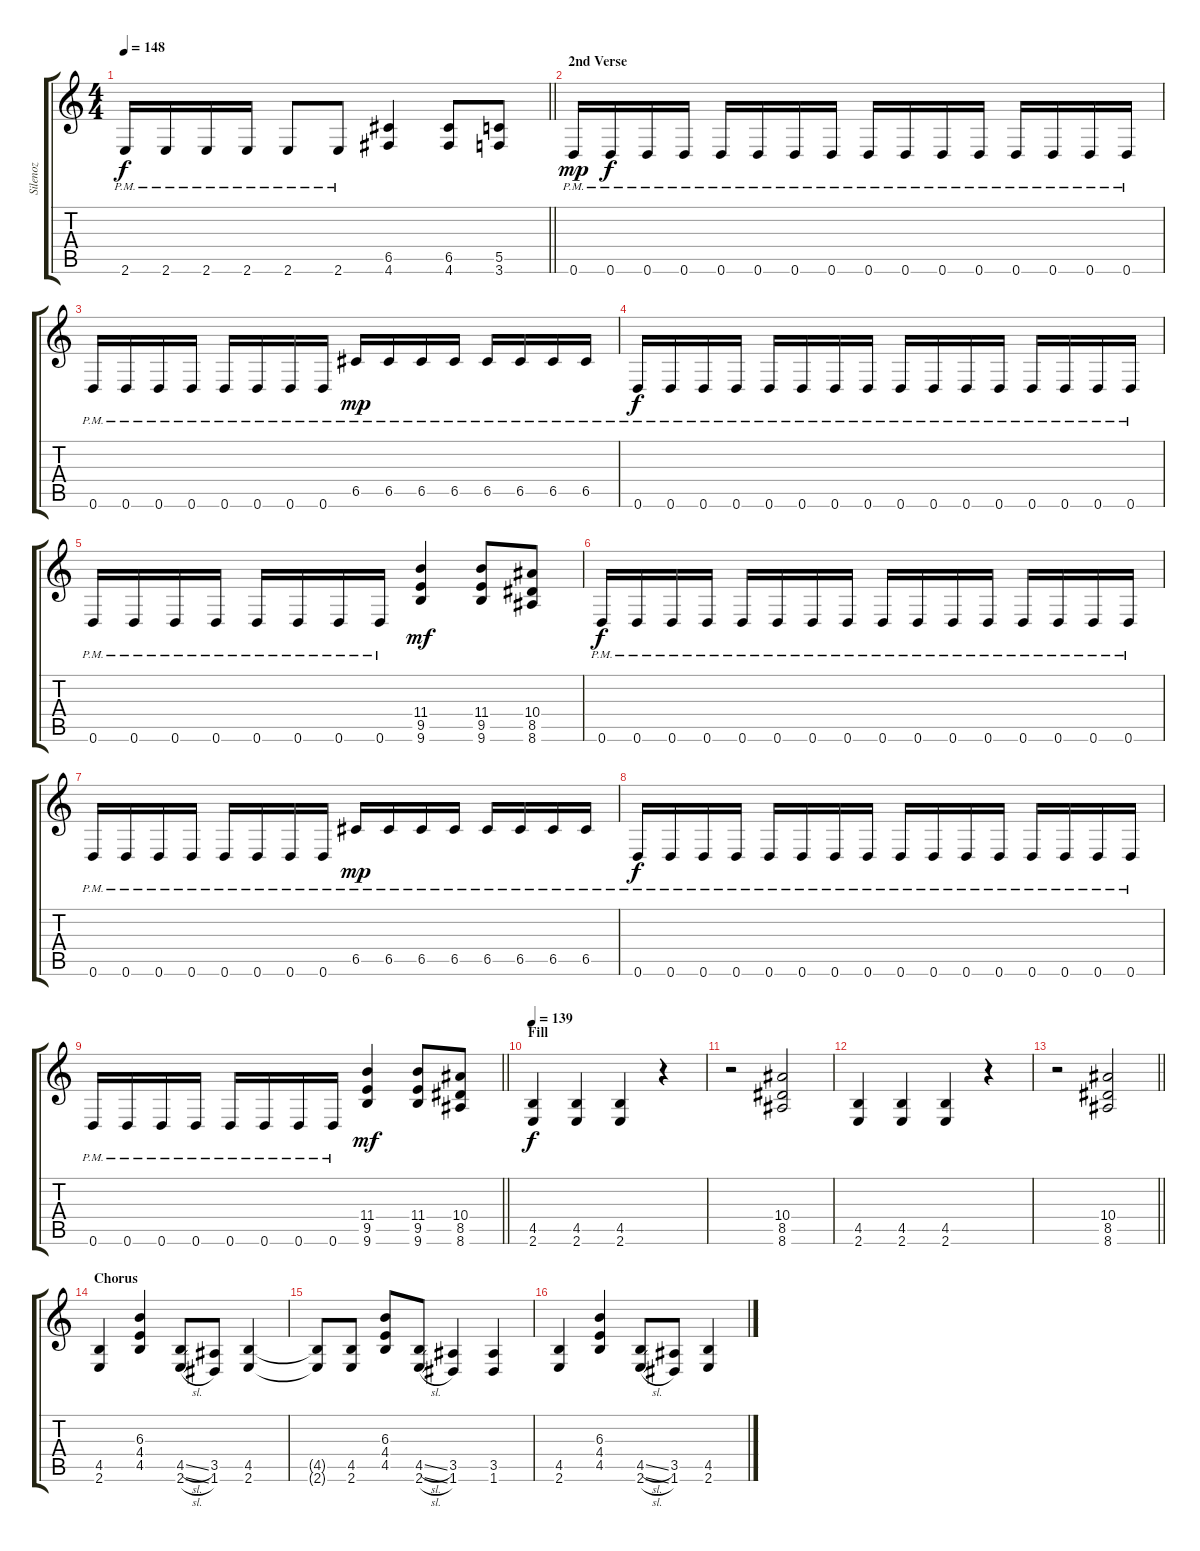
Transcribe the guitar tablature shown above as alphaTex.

\track ("Silenoz" "Silenoz") {instrument distortionguitar}
\staff {score tabs}
\tuning (D4 A3 F3 C3 G2 D2) {hide}
\ts (4 4)
\tempo 148
\clef g2
\barLineRight lightlight
\ks c
2.6{pm}.16{dy f} 2.6{pm}.16 2.6{pm}.16 2.6{pm}.16 2.6{pm}.8 2.6{pm}.8 (6.5 4.6).4 (6.5 4.6).8 (5.5 3.6).8 |
\section ("" "2nd Verse")
0.6{pm}.16{dy mp} 0.6{pm}.16{dy f} 0.6{pm}.16 0.6{pm}.16 0.6{pm}.16 0.6{pm}.16 0.6{pm}.16 0.6{pm}.16 0.6{pm}.16 0.6{pm}.16 0.6{pm}.16 0.6{pm}.16 0.6{pm}.16 0.6{pm}.16 0.6{pm}.16 0.6{pm}.16 |
0.6{pm}.16 0.6{pm}.16 0.6{pm}.16 0.6{pm}.16 0.6{pm}.16 0.6{pm}.16 0.6{pm}.16 0.6{pm}.16 6.5{pm}.16{dy mp} 6.5{pm}.16 6.5{pm}.16 6.5{pm}.16 6.5{pm}.16 6.5{pm}.16 6.5{pm}.16 6.5{pm}.16 |
0.6{pm}.16{dy f} 0.6{pm}.16 0.6{pm}.16 0.6{pm}.16 0.6{pm}.16 0.6{pm}.16 0.6{pm}.16 0.6{pm}.16 0.6{pm}.16 0.6{pm}.16 0.6{pm}.16 0.6{pm}.16 0.6{pm}.16 0.6{pm}.16 0.6{pm}.16 0.6{pm}.16 |
0.6{pm}.16 0.6{pm}.16 0.6{pm}.16 0.6{pm}.16 0.6{pm}.16 0.6{pm}.16 0.6{pm}.16 0.6{pm}.16 (11.4 9.5 9.6).4{dy mf} (11.4 9.5 9.6).8 (10.4 8.5 8.6).8 |
0.6{pm}.16{dy f} 0.6{pm}.16 0.6{pm}.16 0.6{pm}.16 0.6{pm}.16 0.6{pm}.16 0.6{pm}.16 0.6{pm}.16 0.6{pm}.16 0.6{pm}.16 0.6{pm}.16 0.6{pm}.16 0.6{pm}.16 0.6{pm}.16 0.6{pm}.16 0.6{pm}.16 |
0.6{pm}.16 0.6{pm}.16 0.6{pm}.16 0.6{pm}.16 0.6{pm}.16 0.6{pm}.16 0.6{pm}.16 0.6{pm}.16 6.5{pm}.16{dy mp} 6.5{pm}.16 6.5{pm}.16 6.5{pm}.16 6.5{pm}.16 6.5{pm}.16 6.5{pm}.16 6.5{pm}.16 |
0.6{pm}.16{dy f} 0.6{pm}.16 0.6{pm}.16 0.6{pm}.16 0.6{pm}.16 0.6{pm}.16 0.6{pm}.16 0.6{pm}.16 0.6{pm}.16 0.6{pm}.16 0.6{pm}.16 0.6{pm}.16 0.6{pm}.16 0.6{pm}.16 0.6{pm}.16 0.6{pm}.16 |
\barLineRight lightlight
0.6{pm}.16 0.6{pm}.16 0.6{pm}.16 0.6{pm}.16 0.6{pm}.16 0.6{pm}.16 0.6{pm}.16 0.6{pm}.16 (11.4 9.5 9.6).4{dy mf} (11.4 9.5 9.6).8 (10.4 8.5 8.6).8 |
\section ("" "Fill")
\tempo 139
(4.5 2.6).4{dy f} (4.5 2.6).4 (4.5 2.6).4 r.4 |
r.2 (10.4 8.5 8.6).2 |
(4.5 2.6).4 (4.5 2.6).4 (4.5 2.6).4 r.4 |
\barLineRight lightlight
r.2 (10.4 8.5 8.6).2 |
\section ("" "Chorus")
(4.5 2.6).4 (6.3 4.4 4.5).4 (4.5{sl} 2.6{sl}).8 (3.5 1.6).8 (4.5 2.6).4 |
(4.5{t} 2.6{t}).8 (4.5 2.6).8 (6.3 4.4 4.5).8 (4.5{sl} 2.6{sl}).8 (3.5 1.6).4 (3.5 1.6).4 |
(4.5 2.6).4 (6.3 4.4 4.5).4 (4.5{sl} 2.6{sl}).8 (3.5 1.6).8 (4.5 2.6).4
